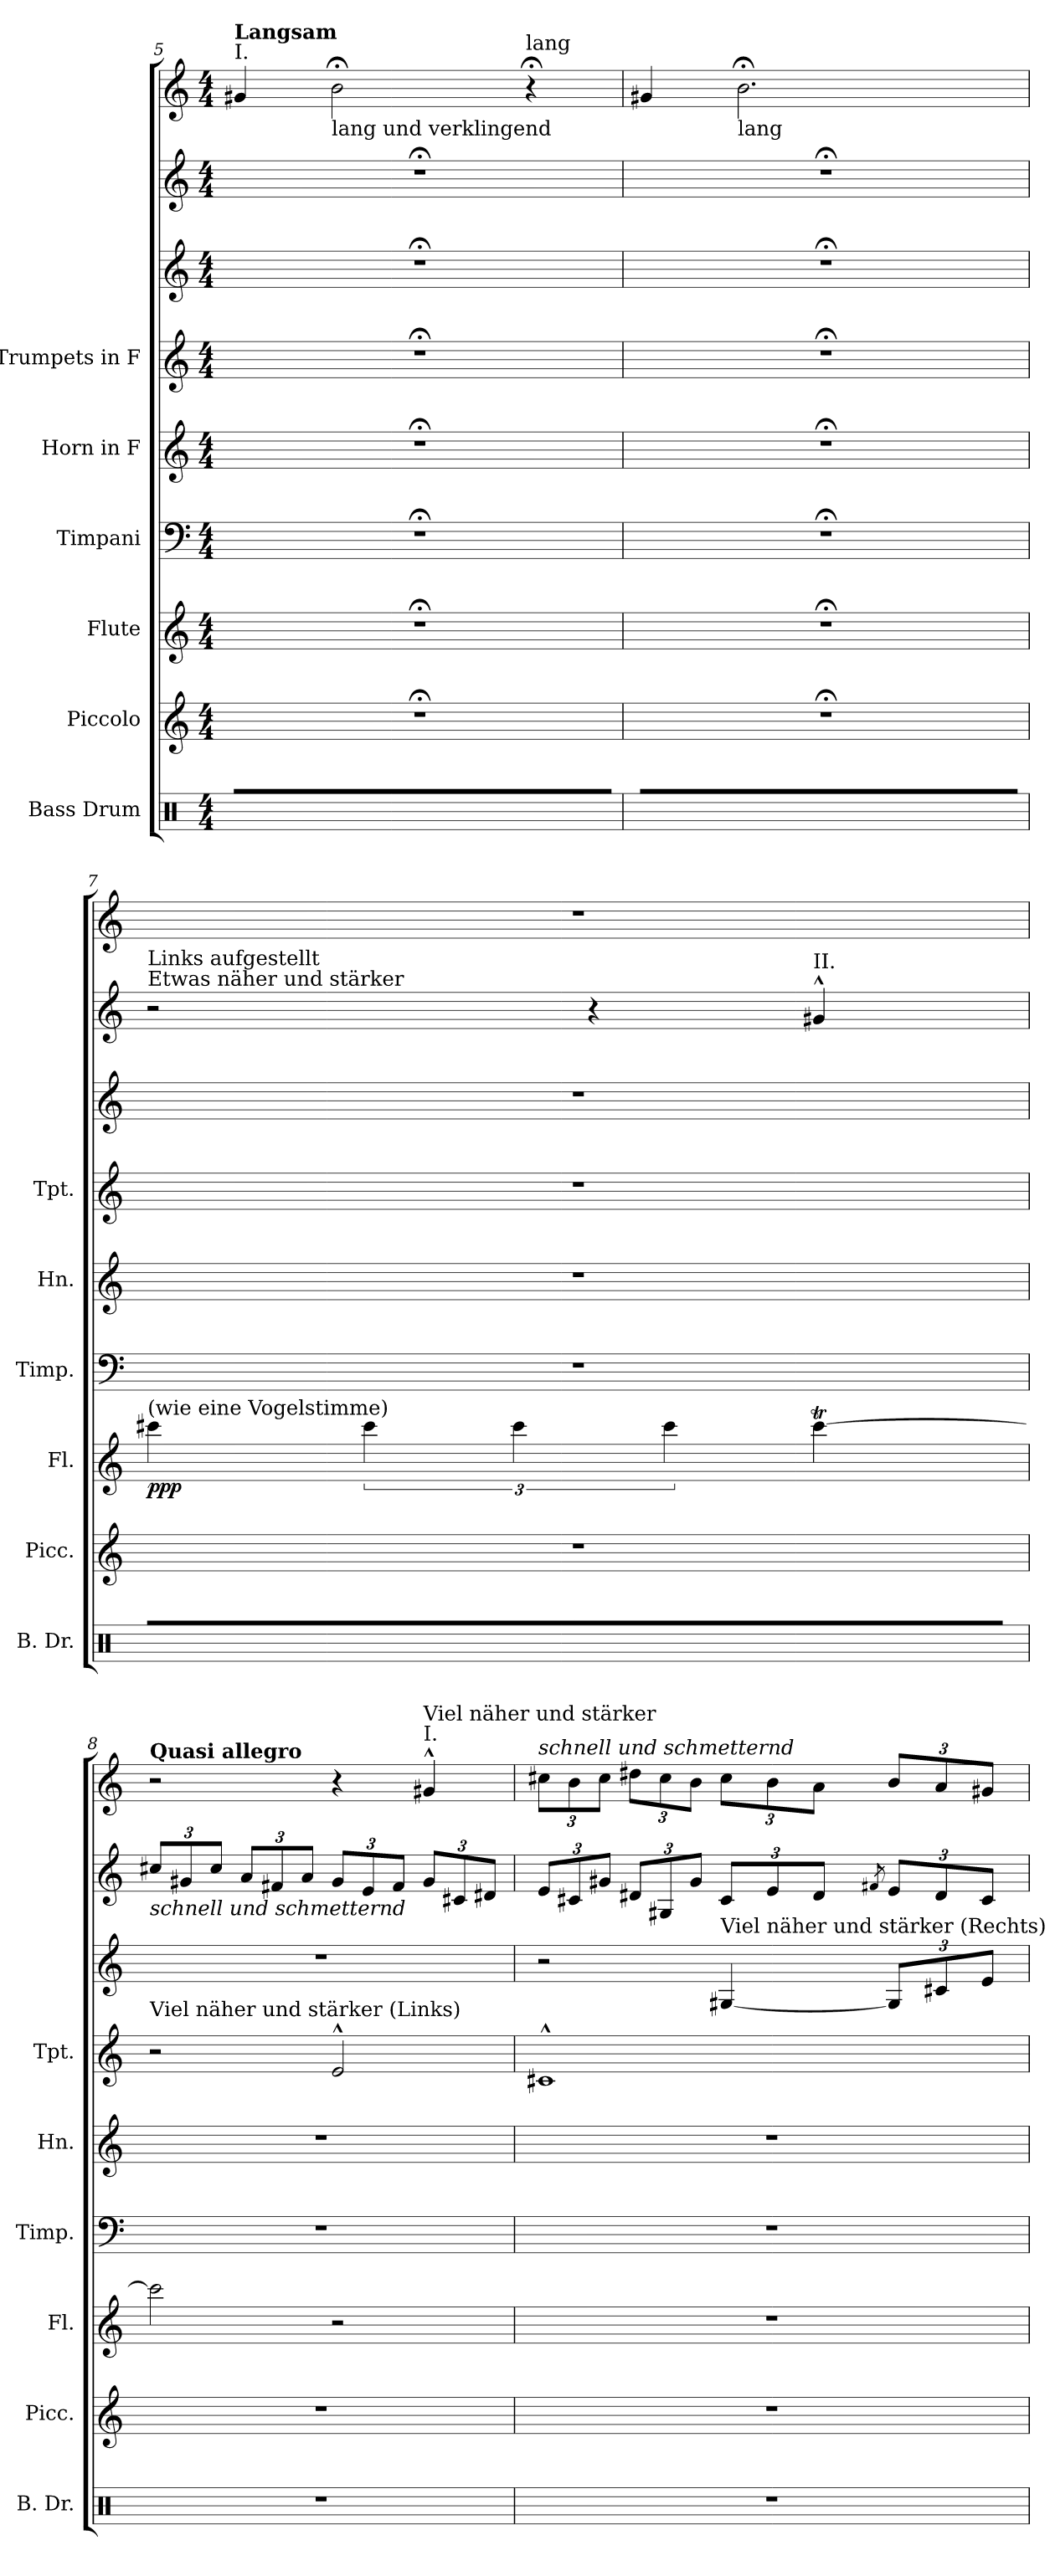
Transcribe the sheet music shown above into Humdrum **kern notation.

**kern	**kern	**kern	**dynam	**kern	**kern	**kern	**kern	**kern	**kern
*part6	*part5	*part4	*part4	*part3	*part2	*part1	*part1	*part1	*part1
*staff9	*staff8	*staff7	*staff7	*staff6	*staff5	*staff4	*staff3	*staff2	*staff1
*I"Bass Drum	*I"Piccolo	*I"Flute	*	*I"Timpani	*I"Horn in F	*I"Trumpets in F	*	*	*
*I'B. Dr.	*I'Picc.	*I'Fl.	*	*I'Timp.	*I'Hn.	*I'Tpt.	*	*	*
*clefX	*clefG2	*clefG2	*	*clefF4	*clefG2	*clefG2	*clefG2	*clefG2	*clefG2
*	*ITrd-7c-12	*	*	*	*ITrd4c7	*ITrd-3c-5	*ITrd-3c-5	*ITrd-3c-5	*ITrd-3c-5
*k[]	*k[]	*k[]	*	*k[]	*k[b-]	*k[b-]	*k[b-]	*k[b-]	*k[b-]
*M4/4	*M4/4	*M4/4	*	*M4/4	*M4/4	*M4/4	*M4/4	*M4/4	*M4/4
=5	=5	=5	=5	=5	=5	=5	=5	=5	=5
!	!	!	!	!	!	!	!	!	!LO:TX:a:t=I.
!	!	!	!	!	!	!	!	!	!LO:TX:a:B:t=Langsam
*tremolo	*	*	*	*	*	*	*	*	*
32R;<LLL	1r;<	1r;<	.	1r;<	1r;<	1r;<	1r;<	1r;<	4cc#X/
32R;<	.	.	.	.	.	.	.	.	.
32R;<	.	.	.	.	.	.	.	.	.
32R;<	.	.	.	.	.	.	.	.	.
32R;<	.	.	.	.	.	.	.	.	.
32R;<	.	.	.	.	.	.	.	.	.
32R;<	.	.	.	.	.	.	.	.	.
32R;<	.	.	.	.	.	.	.	.	.
!	!	!	!	!	!	!	!	!	!LO:TX:b:t=lang und verklingend
32R;<	.	.	.	.	.	.	.	.	2ee;<\
32R;<	.	.	.	.	.	.	.	.	.
32R;<	.	.	.	.	.	.	.	.	.
32R;<	.	.	.	.	.	.	.	.	.
32R;<	.	.	.	.	.	.	.	.	.
32R;<	.	.	.	.	.	.	.	.	.
32R;<	.	.	.	.	.	.	.	.	.
32R;<	.	.	.	.	.	.	.	.	.
32R;<	.	.	.	.	.	.	.	.	.
32R;<	.	.	.	.	.	.	.	.	.
32R;<	.	.	.	.	.	.	.	.	.
32R;<	.	.	.	.	.	.	.	.	.
32R;<	.	.	.	.	.	.	.	.	.
32R;<	.	.	.	.	.	.	.	.	.
32R;<	.	.	.	.	.	.	.	.	.
32R;<	.	.	.	.	.	.	.	.	.
!	!	!	!	!	!	!	!	!	!LO:TX:a:t=lang
32R;<	.	.	.	.	.	.	.	.	4r;<
32R;<	.	.	.	.	.	.	.	.	.
32R;<	.	.	.	.	.	.	.	.	.
32R;<	.	.	.	.	.	.	.	.	.
32R;<	.	.	.	.	.	.	.	.	.
32R;<	.	.	.	.	.	.	.	.	.
32R;<	.	.	.	.	.	.	.	.	.
32R;<JJJ	.	.	.	.	.	.	.	.	.
=6	=6	=6	=6	=6	=6	=6	=6	=6	=6
32R;<LLL	1r;<	1r;<	.	1r;<	1r;<	1r;<	1r;<	1r;<	4cc#X/
32R;<	.	.	.	.	.	.	.	.	.
32R;<	.	.	.	.	.	.	.	.	.
32R;<	.	.	.	.	.	.	.	.	.
32R;<	.	.	.	.	.	.	.	.	.
32R;<	.	.	.	.	.	.	.	.	.
32R;<	.	.	.	.	.	.	.	.	.
32R;<	.	.	.	.	.	.	.	.	.
!	!	!	!	!	!	!	!	!	!LO:TX:b:t=lang
32R;<	.	.	.	.	.	.	.	.	2.ee;<\
32R;<	.	.	.	.	.	.	.	.	.
32R;<	.	.	.	.	.	.	.	.	.
32R;<	.	.	.	.	.	.	.	.	.
32R;<	.	.	.	.	.	.	.	.	.
32R;<	.	.	.	.	.	.	.	.	.
32R;<	.	.	.	.	.	.	.	.	.
32R;<	.	.	.	.	.	.	.	.	.
32R;<	.	.	.	.	.	.	.	.	.
32R;<	.	.	.	.	.	.	.	.	.
32R;<	.	.	.	.	.	.	.	.	.
32R;<	.	.	.	.	.	.	.	.	.
32R;<	.	.	.	.	.	.	.	.	.
32R;<	.	.	.	.	.	.	.	.	.
32R;<	.	.	.	.	.	.	.	.	.
32R;<	.	.	.	.	.	.	.	.	.
32R;<	.	.	.	.	.	.	.	.	.
32R;<	.	.	.	.	.	.	.	.	.
32R;<	.	.	.	.	.	.	.	.	.
32R;<	.	.	.	.	.	.	.	.	.
32R;<	.	.	.	.	.	.	.	.	.
32R;<	.	.	.	.	.	.	.	.	.
32R;<	.	.	.	.	.	.	.	.	.
32R;<JJJ	.	.	.	.	.	.	.	.	.
=7	=7	=7	=7	=7	=7	=7	=7	=7	=7
!	!	!	!	!	!	!	!	!LO:TX:a:t=Etwas näher und stärker	!
!	!	!	!	!	!	!	!	!LO:TX:a:t=Links aufgestellt	!
!	!	!LO:TX:a:t=(wie eine Vogelstimme)	!	!	!	!	!	!	!
!	!	!	!LO:DY:b	!	!	!	!	!	!
32RLLL	1r	4ccc#X\	ppp	1r	1r	1r	1r	2r	1r
32R	.	.	.	.	.	.	.	.	.
32R	.	.	.	.	.	.	.	.	.
32R	.	.	.	.	.	.	.	.	.
32R	.	.	.	.	.	.	.	.	.
32R	.	.	.	.	.	.	.	.	.
32R	.	.	.	.	.	.	.	.	.
32R	.	.	.	.	.	.	.	.	.
32R	.	6ccc#\	.	.	.	.	.	.	.
32R	.	.	.	.	.	.	.	.	.
32R	.	.	.	.	.	.	.	.	.
32R	.	.	.	.	.	.	.	.	.
32R	.	.	.	.	.	.	.	.	.
32R	.	.	.	.	.	.	.	.	.
.	.	6ccc#\	.	.	.	.	.	.	.
32R	.	.	.	.	.	.	.	.	.
32R	.	.	.	.	.	.	.	.	.
32R	.	.	.	.	.	.	.	4r	.
32R	.	.	.	.	.	.	.	.	.
32R	.	.	.	.	.	.	.	.	.
.	.	6ccc#\	.	.	.	.	.	.	.
32R	.	.	.	.	.	.	.	.	.
32R	.	.	.	.	.	.	.	.	.
32R	.	.	.	.	.	.	.	.	.
32R	.	.	.	.	.	.	.	.	.
32R	.	.	.	.	.	.	.	.	.
!	!	!	!	!	!	!	!	!LO:TX:a:t=II.	!
32R	.	[4ccc#t\	.	.	.	.	.	4cc#X^^/	.
32R	.	.	.	.	.	.	.	.	.
32R	.	.	.	.	.	.	.	.	.
32R	.	.	.	.	.	.	.	.	.
32R	.	.	.	.	.	.	.	.	.
32R	.	.	.	.	.	.	.	.	.
32R	.	.	.	.	.	.	.	.	.
32RJJJ	.	.	.	.	.	.	.	.	.
*Xtremolo	*	*	*	*	*	*	*	*	*
!!LO:LB:g=z
=8	=8	=8	=8	=8	=8	=8	=8	=8	=8
!!LO:REH:place=s1:a:B:fs=14:t=30
*	*	*	*	*	*	*	*	*Xbrackettup	*
!	!	!	!	!	!	!	!	!	!LO:TX:a:B:t=Quasi allegro
!	!	!	!	!	!	!	!	!LO:TX:b:i:t=schnell und schmetternd	!
!	!	!	!	!	!	!LO:TX:a:t=Viel näher und stärker (Links)	!	!	!
1r	1r	2ccc#\]	.	1r	1r	2r	1r	12ff#X/L	2r
.	.	.	.	.	.	.	.	12cc#X/	.
.	.	.	.	.	.	.	.	12ff#/J	.
.	.	.	.	.	.	.	.	12dd/L	.
.	.	.	.	.	.	.	.	12bn/	.
.	.	.	.	.	.	.	.	12dd/J	.
.	.	2r	.	.	.	2a^^/	.	12cc#/L	4r
.	.	.	.	.	.	.	.	12a/	.
.	.	.	.	.	.	.	.	12b/J	.
!	!	!	!	!	!	!	!	!	!LO:TX:a:t=I.
!	!	!	!	!	!	!	!	!	!LO:TX:a:t=Viel näher und stärker
.	.	.	.	.	.	.	.	12cc#/L	4cc#X^^/
.	.	.	.	.	.	.	.	12f#X/	.
.	.	.	.	.	.	.	.	12g#X/J	.
=9	=9	=9	=9	=9	=9	=9	=9	=9	=9
*	*	*	*	*	*	*	*	*	*Xbrackettup
!	!	!	!	!	!	!	!	!	!LO:TX:a:i:t=schnell und schmetternd
1r	1r	1r	.	1r	1r	1f#X^^	2r	12a/L	12ff#X\L
.	.	.	.	.	.	.	.	12f#X/	12ee\
.	.	.	.	.	.	.	.	12cc#X/J	12ff#\J
.	.	.	.	.	.	.	.	12g#X/L	12gg#X\L
.	.	.	.	.	.	.	.	12c#X/	12ff#\
.	.	.	.	.	.	.	.	12cc#/J	12ee\J
!	!	!	!	!	!	!	!LO:TX:a:t=Viel näher und stärker (Rechts)	!	!
.	.	.	.	.	.	.	[4c#X/	12f#/L	12ff#\L
.	.	.	.	.	.	.	.	12a/	12ee\
.	.	.	.	.	.	.	.	12g#/J	12dd\J
.	.	.	.	.	.	.	.	8qbn/	.
*	*	*	*	*	*	*	*Xbrackettup	*	*
.	.	.	.	.	.	.	12c#/L]	12a/L	12ee/L
.	.	.	.	.	.	.	12f#X/	12g#/	12dd/
.	.	.	.	.	.	.	12a/J	12f#/J	12cc#X/J
=	=	=	=	=	=	=	=	=	=
*-	*-	*-	*-	*-	*-	*-	*-	*-	*-
